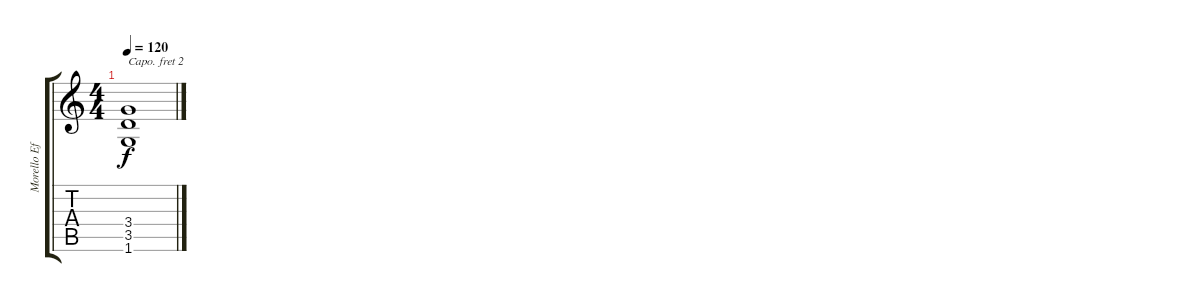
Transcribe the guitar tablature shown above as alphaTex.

\track ("Morello Effects" "Morello Ef") {instrument electricguitarclean}
\staff {score tabs}
\capo 2
\tuning (E4 B3 G3 D3 A2 E2) {hide}
\ts (4 4)
\tempo 120
\clef g2
\ks c
(3.4{t} 3.5{t} 1.6{t}).1{dy f}
